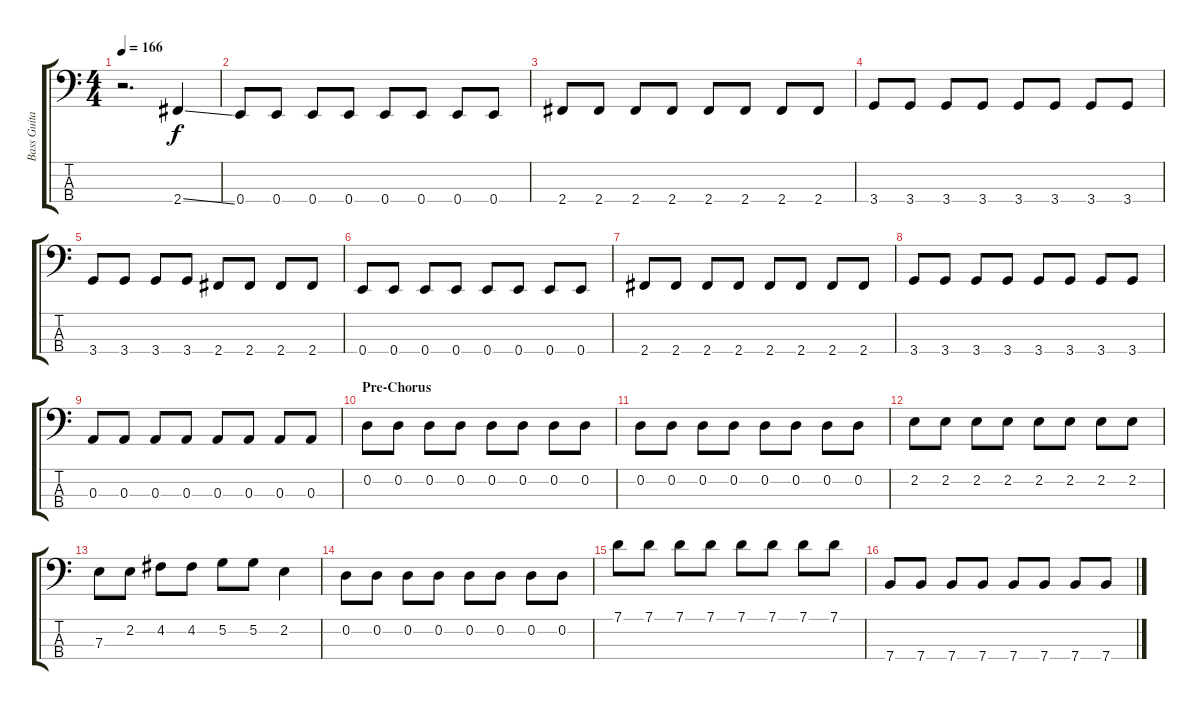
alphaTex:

\track ("Bass Guitar" "Bass Guita") {instrument electricbassfinger}
\staff {score tabs}
\tuning (G2 D2 A1 E1) {hide}
\ts (4 4)
\tempo 166
\clef f4
\ks c
r.2{d dy f} 2.4{ss}.4 |
0.4.8 0.4.8 0.4.8 0.4.8 0.4.8 0.4.8 0.4.8 0.4.8 |
2.4.8 2.4.8 2.4.8 2.4.8 2.4.8 2.4.8 2.4.8 2.4.8 |
3.4.8 3.4.8 3.4.8 3.4.8 3.4.8 3.4.8 3.4.8 3.4.8 |
3.4.8 3.4.8 3.4.8 3.4.8 2.4.8 2.4.8 2.4.8 2.4.8 |
0.4.8 0.4.8 0.4.8 0.4.8 0.4.8 0.4.8 0.4.8 0.4.8 |
2.4.8 2.4.8 2.4.8 2.4.8 2.4.8 2.4.8 2.4.8 2.4.8 |
3.4.8 3.4.8 3.4.8 3.4.8 3.4.8 3.4.8 3.4.8 3.4.8 |
0.3.8 0.3.8 0.3.8 0.3.8 0.3.8 0.3.8 0.3.8 0.3.8 |
\section ("" "Pre-Chorus")
0.2.8 0.2.8 0.2.8 0.2.8 0.2.8 0.2.8 0.2.8 0.2.8 |
0.2.8 0.2.8 0.2.8 0.2.8 0.2.8 0.2.8 0.2.8 0.2.8 |
2.2.8 2.2.8 2.2.8 2.2.8 2.2.8 2.2.8 2.2.8 2.2.8 |
7.3.8 2.2.8 4.2.8 4.2.8 5.2.8 5.2.8 2.2.4 |
0.2.8 0.2.8 0.2.8 0.2.8 0.2.8 0.2.8 0.2.8 0.2.8 |
7.1.8 7.1.8 7.1.8 7.1.8 7.1.8 7.1.8 7.1.8 7.1.8 |
7.4.8 7.4.8 7.4.8 7.4.8 7.4.8 7.4.8 7.4.8 7.4.8
